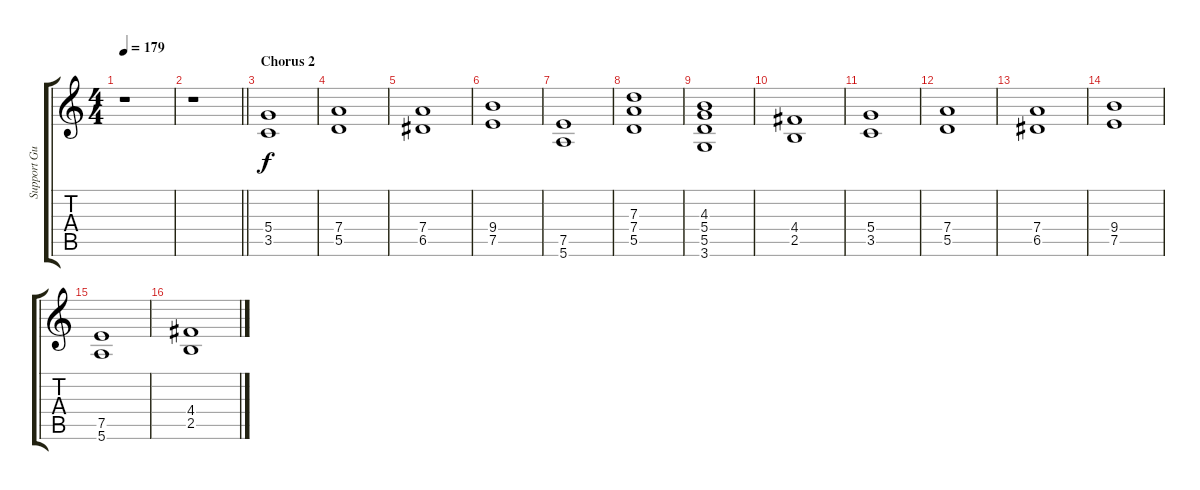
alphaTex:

\track ("Support Guitar" "Support Gu") {instrument distortionguitar}
\staff {score tabs}
\tuning (E4 B3 G3 D3 A2 E2) {hide}
\ts (4 4)
\tempo 179
\clef g2
\ks c
r.1{dy mp} |
\barLineRight lightlight
r.1 |
\section ("" "Chorus 2")
(5.4 3.5).1{dy f volume 10} |
(7.4 5.5).1 |
(7.4 6.5).1 |
(9.4 7.5).1 |
(7.5 5.6).1 |
(7.3 7.4 5.5).1 |
(4.3 5.4 5.5 3.6).1 |
(4.4 2.5).1{volume 14} |
(5.4 3.5).1{volume 10} |
(7.4 5.5).1 |
(7.4 6.5).1 |
(9.4 7.5).1 |
(7.5 5.6).1 |
(4.4 2.5).1
